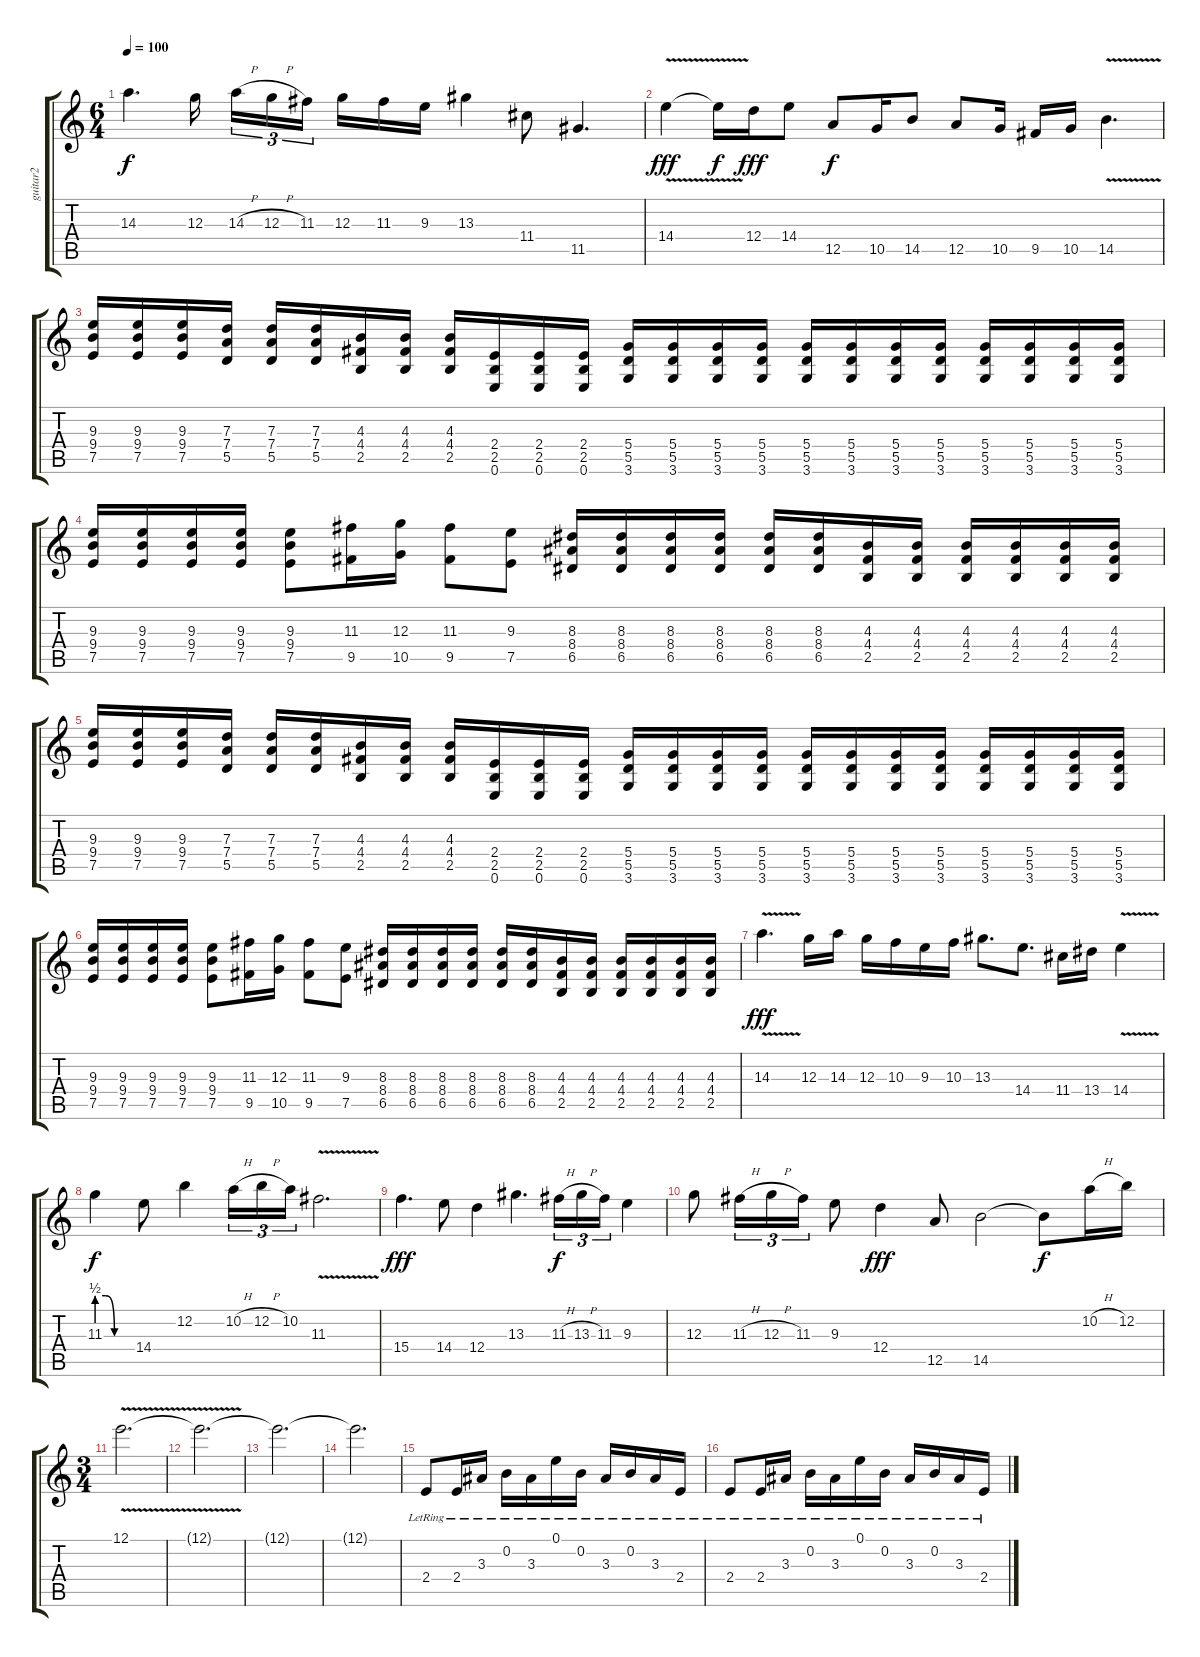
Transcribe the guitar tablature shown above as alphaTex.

\track ("guitar2" "guitar2") {instrument distortionguitar}
\staff {score tabs}
\tuning (E4 B3 G3 D3 A2 E2) {hide}
\ts (6 4)
\tempo 100
\clef g2
\ks c
14.3.4{d dy f} 12.3.16{beam splitsecondary} 14.3{h}.16{tu (3 2)} 12.3{h}.16{tu (3 2)} 11.3.16{tu (3 2) beam splitsecondary} 12.3.16 11.3.16 9.3.16 13.3.4 11.4.8 11.5.4{d} |
14.4{v}.4{dy fff} 14.4{t}.16{dy f} 12.4.16{dy fff} 14.4.8 12.5.8{dy f} 10.5.16 14.5.8 12.5.8 10.5.16 9.5.16 10.5.16 14.5{v}.4{d} |
(9.3 9.4 7.5).16 (9.3 9.4 7.5).16 (9.3 9.4 7.5).16 (7.3 7.4 5.5).16 (7.3 7.4 5.5).16 (7.3 7.4 5.5).16 (4.3 4.4 2.5).16 (4.3 4.4 2.5).16 (4.3 4.4 2.5).16 (2.4 2.5 0.6).16 (2.4 2.5 0.6).16 (2.4 2.5 0.6).16 (5.4 5.5 3.6).16 (5.4 5.5 3.6).16 (5.4 5.5 3.6).16 (5.4 5.5 3.6).16 (5.4 5.5 3.6).16 (5.4 5.5 3.6).16 (5.4 5.5 3.6).16 (5.4 5.5 3.6).16 (5.4 5.5 3.6).16 (5.4 5.5 3.6).16 (5.4 5.5 3.6).16 (5.4 5.5 3.6).16 |
(9.3 9.4 7.5).16 (9.3 9.4 7.5).16 (9.3 9.4 7.5).16 (9.3 9.4 7.5).16 (9.3 9.4 7.5).8 (11.3 9.5).16 (12.3 10.5).16 (11.3 9.5).8 (9.3 7.5).8 (8.3 8.4 6.5).16 (8.3 8.4 6.5).16 (8.3 8.4 6.5).16 (8.3 8.4 6.5).16 (8.3 8.4 6.5).16 (8.3 8.4 6.5).16 (4.3 4.4 2.5).16 (4.3 4.4 2.5).16 (4.3 4.4 2.5).16 (4.3 4.4 2.5).16 (4.3 4.4 2.5).16 (4.3 4.4 2.5).16 |
(9.3 9.4 7.5).16 (9.3 9.4 7.5).16 (9.3 9.4 7.5).16 (7.3 7.4 5.5).16 (7.3 7.4 5.5).16 (7.3 7.4 5.5).16 (4.3 4.4 2.5).16 (4.3 4.4 2.5).16 (4.3 4.4 2.5).16 (2.4 2.5 0.6).16 (2.4 2.5 0.6).16 (2.4 2.5 0.6).16 (5.4 5.5 3.6).16 (5.4 5.5 3.6).16 (5.4 5.5 3.6).16 (5.4 5.5 3.6).16 (5.4 5.5 3.6).16 (5.4 5.5 3.6).16 (5.4 5.5 3.6).16 (5.4 5.5 3.6).16 (5.4 5.5 3.6).16 (5.4 5.5 3.6).16 (5.4 5.5 3.6).16 (5.4 5.5 3.6).16 |
(9.3 9.4 7.5).16 (9.3 9.4 7.5).16 (9.3 9.4 7.5).16 (9.3 9.4 7.5).16 (9.3 9.4 7.5).8 (11.3 9.5).16 (12.3 10.5).16 (11.3 9.5).8 (9.3 7.5).8 (8.3 8.4 6.5).16 (8.3 8.4 6.5).16 (8.3 8.4 6.5).16 (8.3 8.4 6.5).16 (8.3 8.4 6.5).16 (8.3 8.4 6.5).16 (4.3 4.4 2.5).16 (4.3 4.4 2.5).16 (4.3 4.4 2.5).16 (4.3 4.4 2.5).16 (4.3 4.4 2.5).16 (4.3 4.4 2.5).16 |
14.3{v}.4{d dy fff} 12.3.16 14.3.16 12.3.16 10.3.16 9.3.16 10.3.16 13.3.8{d} 14.4.8{d} 11.4.16 13.4.16 14.4{v}.4 |
11.3{be (custom 0 2 15 2 30 0 60 0)}.4{dy f} 14.4.8 12.2.4 10.2{h}.16{tu (3 2)} 12.2{h}.16{tu (3 2)} 10.2.16{tu (3 2)} 11.3{v}.2{d} |
15.4.4{d dy fff} 14.4.8 12.4.4 13.3.4{d} 11.3{h}.16{tu (3 2) dy f} 13.3{h}.16{tu (3 2)} 11.3.16{tu (3 2)} 9.3.4 |
12.3.8 11.3{h}.16{tu (3 2)} 12.3{h}.16{tu (3 2)} 11.3.16{tu (3 2)} 9.3.8 12.4.4{dy fff} 12.5.8 14.5.2 14.5{t}.8{dy f} 10.2{h}.16 12.2.16 |
\ts (3 4)
12.1{v}.2{d} |
12.1{t}.2{d} |
12.1{t}.2{d} |
12.1{t}.2{d} |
2.4{lr}.8{instrument acousticguitarsteel} 2.4{lr}.16 3.3{lr}.16 0.2{lr}.16 3.3{lr}.16 0.1{lr}.16 0.2{lr}.16 3.3{lr}.16 0.2{lr}.16 3.3{lr}.16 2.4{lr}.16 |
2.4{lr}.8 2.4{lr}.16 3.3{lr}.16 0.2{lr}.16 3.3{lr}.16 0.1{lr}.16 0.2{lr}.16 3.3{lr}.16 0.2{lr}.16 3.3{lr}.16 2.4{lr}.16
